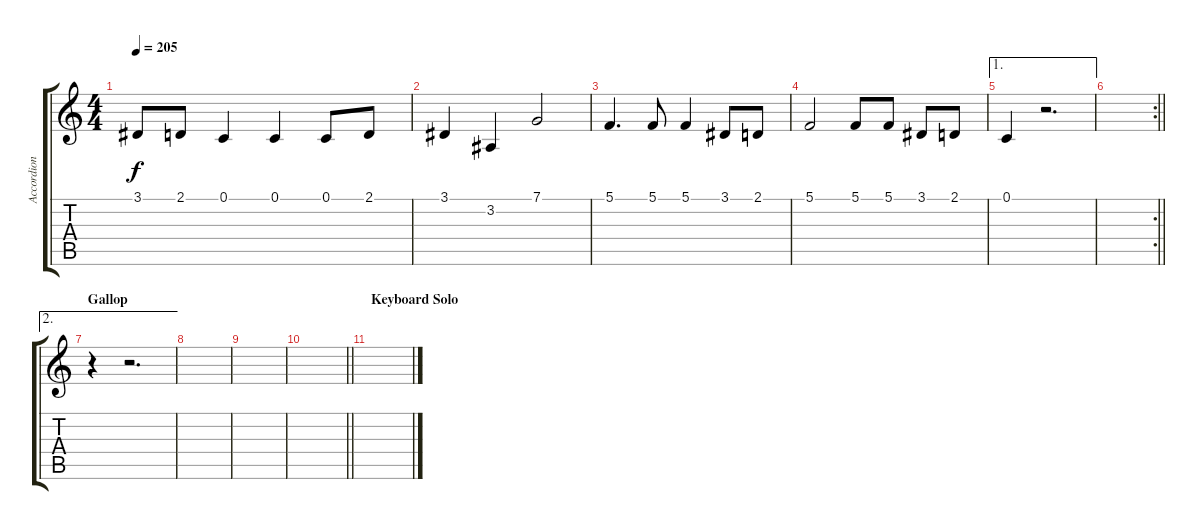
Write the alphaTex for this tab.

\track ("Accordion" "Accordion") {instrument accordion}
\staff {score tabs}
\tuning (C4 G3 Eb3 Bb2 F2 C2) {hide}
\ts (4 4)
\tempo 205
\clef g2
\ks c
3.1.8{dy f} 2.1.8 0.1.4 0.1.4 0.1.8 2.1.8 |
3.1.4 3.2.4 7.1.2 |
5.1.4{d} 5.1.8 5.1.4 3.1.8 2.1.8 |
5.1.2 5.1.8 5.1.8 3.1.8 2.1.8 |
\ae 1
0.1.4 r.2{d} |
\rc 2
\barLineRight lightlight
|
\ae 2
\section ("" "Gallop")
r.4 r.2{d} |
|
|
\barLineRight lightlight
|
\section ("" "Keyboard Solo")
